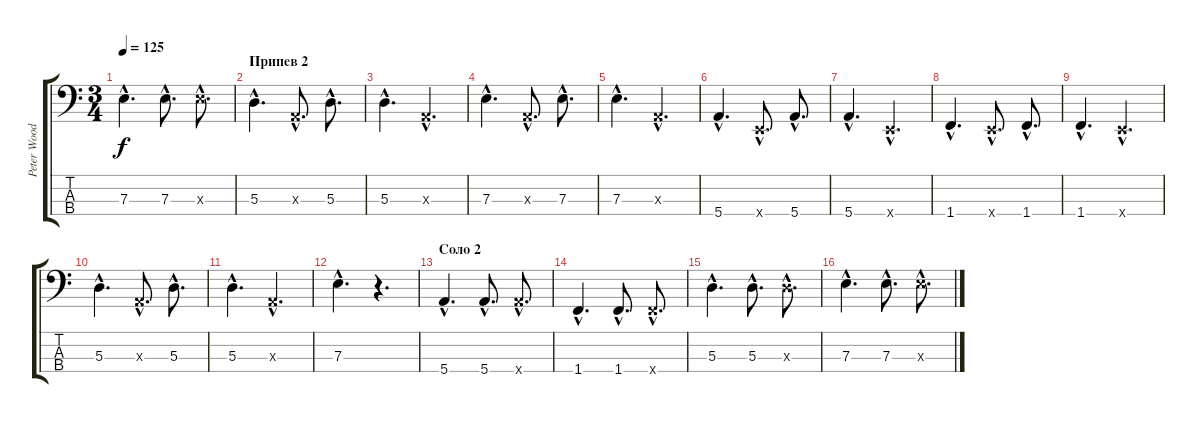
\track ("Peter Woodrobe" "Peter Wood") {instrument electricbasspick}
\staff {score tabs}
\tuning (G2 D2 A1 E1) {hide}
\ts (3 4)
\tempo 125
\clef f4
\ks c
7.3{hac}.4{d dy f} 7.3{hac}.8{d} 7.3{hac x}.8{d} |
\section ("" "Припев 2")
5.3{hac}.4{d} 0.3{hac x}.8{d} 5.3{hac}.8{d} |
5.3{hac}.4{d} 0.3{hac x}.4{d} |
7.3{hac}.4{d} 0.3{hac x}.8{d} 7.3{hac}.8{d} |
7.3{hac}.4{d} 0.3{hac x}.4{d} |
5.4{hac}.4{d} 0.4{hac x}.8{d} 5.4{hac}.8{d} |
5.4{hac}.4{d} 0.4{hac x}.4{d} |
1.4{hac}.4{d} 0.4{hac x}.8{d} 1.4{hac}.8{d} |
1.4{hac}.4{d} 0.4{hac x}.4{d} |
5.3{hac}.4{d} 0.3{hac x}.8{d} 5.3{hac}.8{d} |
5.3{hac}.4{d} 0.3{hac x}.4{d} |
7.3{hac}.4{d} r.4{d} |
\section ("" "Соло 2")
5.4{hac}.4{d} 5.4{hac}.8{d} 5.4{hac x}.8{d} |
1.4{hac}.4{d} 1.4{hac}.8{d} 1.4{hac x}.8{d} |
5.3{hac}.4{d} 5.3{hac}.8{d} 5.3{hac x}.8{d} |
7.3{hac}.4{d} 7.3{hac}.8{d} 7.3{hac x}.8{d}
